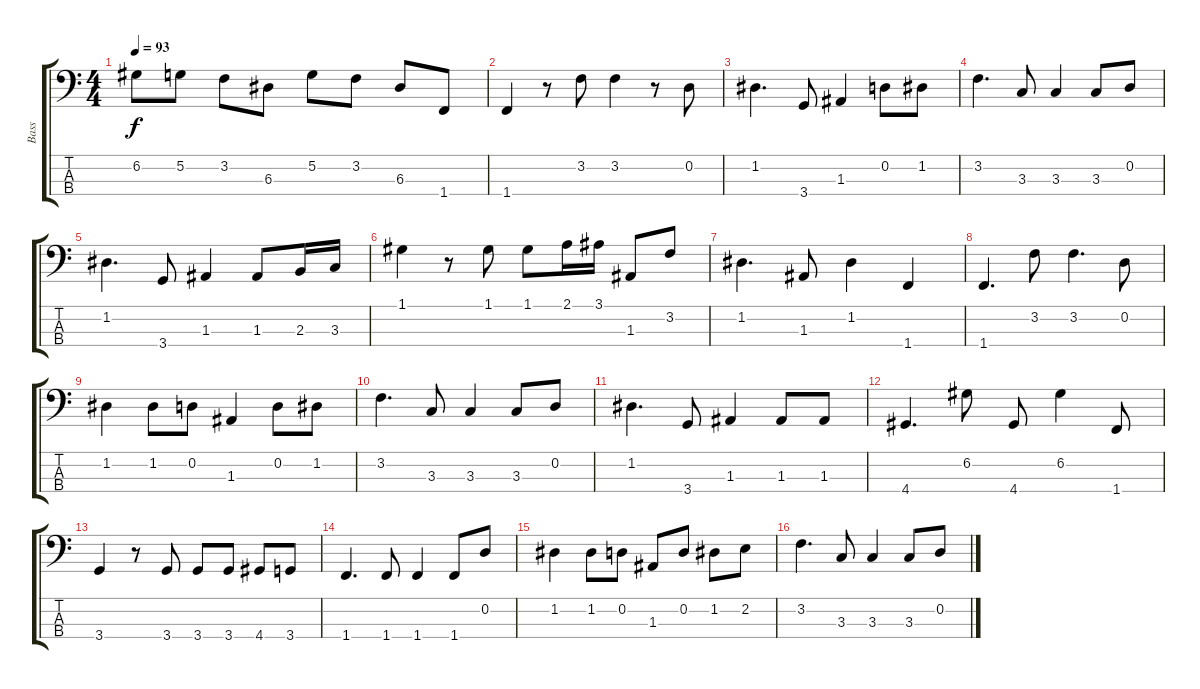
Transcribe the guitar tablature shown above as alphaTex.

\track ("Bass" "Bass") {instrument electricbassfinger}
\staff {score tabs}
\tuning (G2 D2 A1 E1) {hide}
\ts (4 4)
\tempo 93
\clef f4
\ks c
6.2.8{dy f} 5.2.8 3.2.8 6.3.8 5.2.8 3.2.8 6.3.8 1.4.8 |
1.4.4 r.8 3.2.8 3.2.4 r.8 0.2.8 |
1.2.4{d} 3.4.8 1.3.4 0.2.8 1.2.8 |
3.2.4{d} 3.3.8 3.3.4 3.3.8 0.2.8 |
1.2.4{d} 3.4.8 1.3.4 1.3.8 2.3.16 3.3.16 |
1.1.4 r.8 1.1.8 1.1.8 2.1.16 3.1.16 1.3.8 3.2.8 |
1.2.4{d} 1.3.8 1.2.4 1.4.4 |
1.4.4{d} 3.2.8 3.2.4{d} 0.2.8 |
1.2.4 1.2.8 0.2.8 1.3.4 0.2.8 1.2.8 |
3.2.4{d} 3.3.8 3.3.4 3.3.8 0.2.8 |
1.2.4{d} 3.4.8 1.3.4 1.3.8 1.3.8 |
4.4.4{d} 6.2.8 4.4.8 6.2.4 1.4.8 |
3.4.4 r.8 3.4.8 3.4.8 3.4.8 4.4.8 3.4.8 |
1.4.4{d} 1.4.8 1.4.4 1.4.8 0.2.8 |
1.2.4 1.2.8 0.2.8 1.3.8 0.2.8 1.2.8 2.2.8 |
3.2.4{d} 3.3.8 3.3.4 3.3.8 0.2.8
